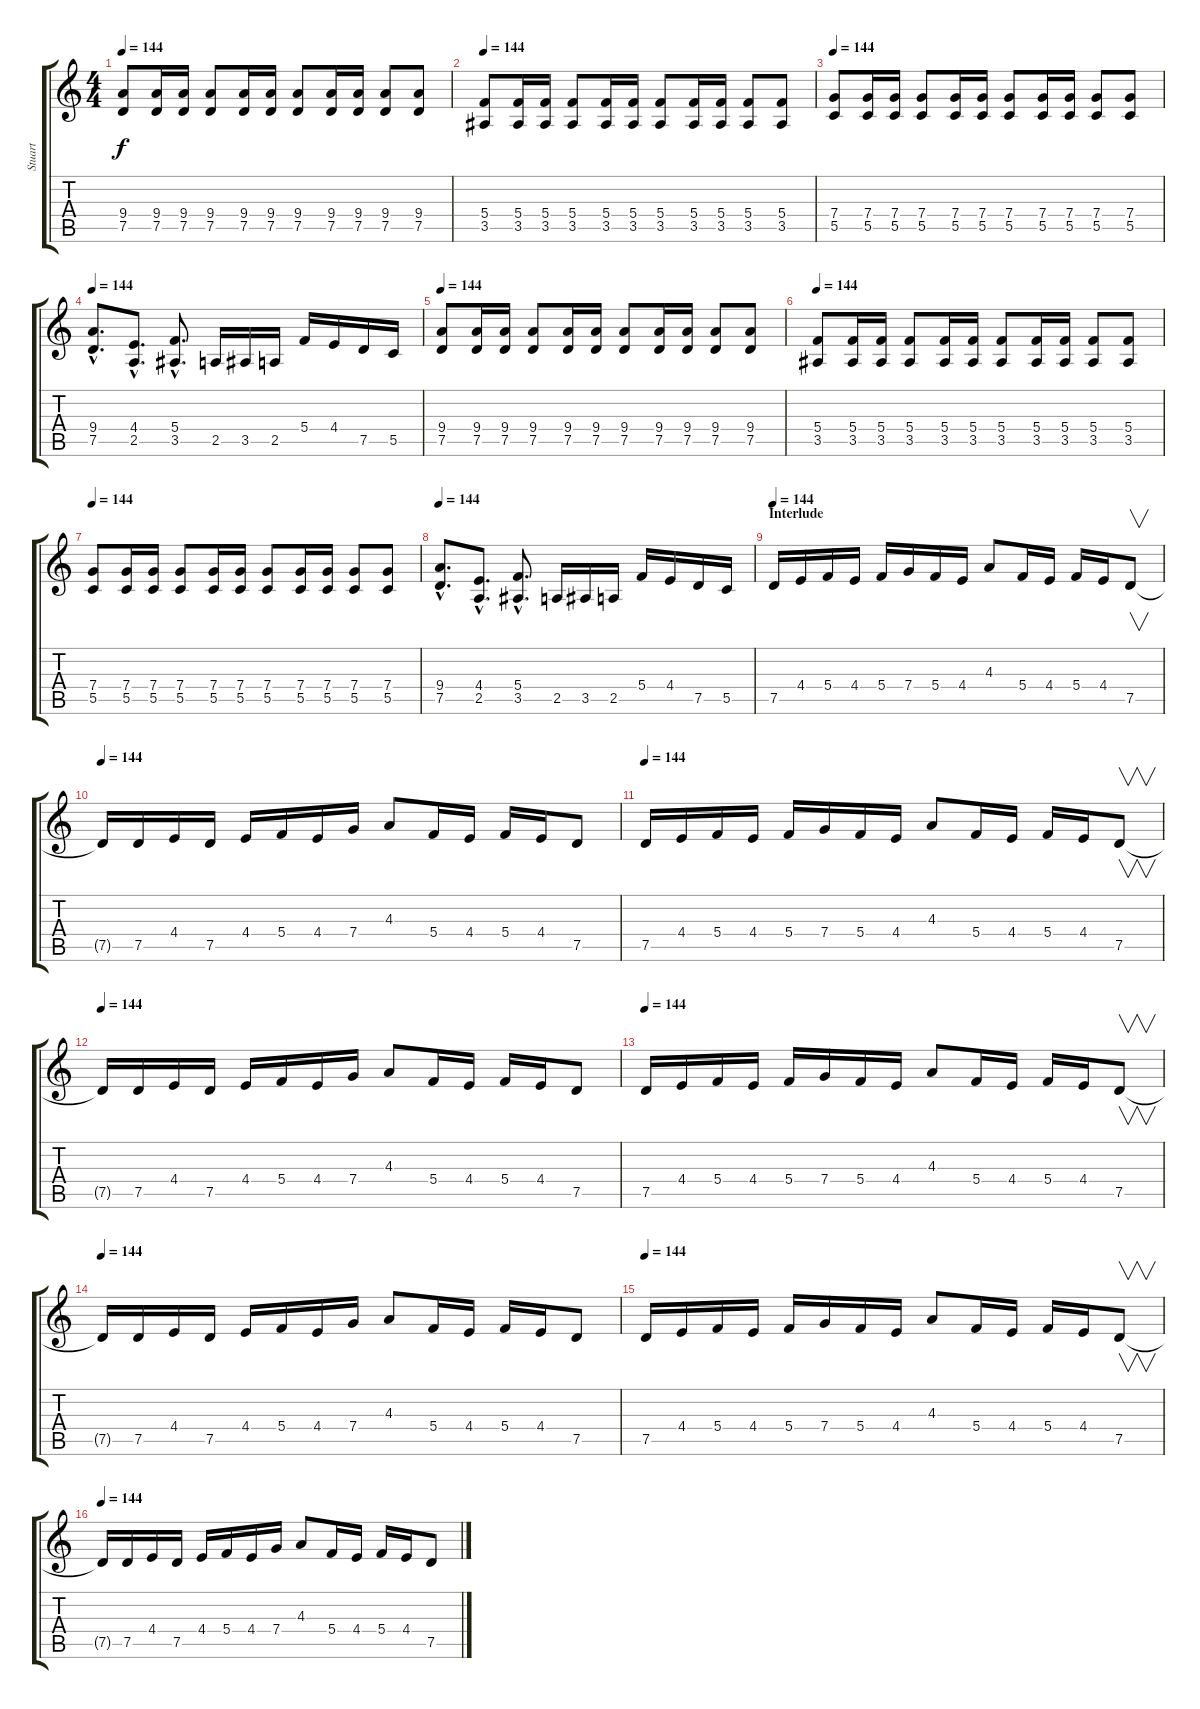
\track ("Stuart" "Stuart") {instrument distortionguitar}
\staff {score tabs}
\tuning (D4 A3 F3 C3 G2 D2) {hide}
\ts (4 4)
\tempo 144
\clef g2
\ks c
(9.4 7.5).8{dy f} (9.4 7.5).16 (9.4 7.5).16 (9.4 7.5).8 (9.4 7.5).16 (9.4 7.5).16 (9.4 7.5).8 (9.4 7.5).16 (9.4 7.5).16 (9.4 7.5).8 (9.4 7.5).8 |
\tempo 144
(5.4 3.5).8 (5.4 3.5).16 (5.4 3.5).16 (5.4 3.5).8 (5.4 3.5).16 (5.4 3.5).16 (5.4 3.5).8 (5.4 3.5).16 (5.4 3.5).16 (5.4 3.5).8 (5.4 3.5).8 |
\tempo 144
(7.4 5.5).8 (7.4 5.5).16 (7.4 5.5).16 (7.4 5.5).8 (7.4 5.5).16 (7.4 5.5).16 (7.4 5.5).8 (7.4 5.5).16 (7.4 5.5).16 (7.4 5.5).8 (7.4 5.5).8 |
\tempo 144
(9.4{hac} 7.5{hac}).8{d} (4.4{hac} 2.5{hac}).8{d} (5.4{hac} 3.5{hac}).8{d} 2.5.16 3.5.16 2.5.16 5.4.16 4.4.16 7.5.16 5.5.16 |
\tempo 144
(9.4 7.5).8 (9.4 7.5).16 (9.4 7.5).16 (9.4 7.5).8 (9.4 7.5).16 (9.4 7.5).16 (9.4 7.5).8 (9.4 7.5).16 (9.4 7.5).16 (9.4 7.5).8 (9.4 7.5).8 |
\tempo 144
(5.4 3.5).8 (5.4 3.5).16 (5.4 3.5).16 (5.4 3.5).8 (5.4 3.5).16 (5.4 3.5).16 (5.4 3.5).8 (5.4 3.5).16 (5.4 3.5).16 (5.4 3.5).8 (5.4 3.5).8 |
\tempo 144
(7.4 5.5).8 (7.4 5.5).16 (7.4 5.5).16 (7.4 5.5).8 (7.4 5.5).16 (7.4 5.5).16 (7.4 5.5).8 (7.4 5.5).16 (7.4 5.5).16 (7.4 5.5).8 (7.4 5.5).8 |
\tempo 144
(9.4{hac} 7.5{hac}).8{d} (4.4{hac} 2.5{hac}).8{d} (5.4{hac} 3.5{hac}).8{d} 2.5.16 3.5.16 2.5.16 5.4.16 4.4.16 7.5.16 5.5.16 |
\section ("" "Interlude")
\tempo 144
7.5.16 4.4.16 5.4.16 4.4.16 5.4.16 7.4.16 5.4.16 4.4.16 4.3.8 5.4.16 4.4.16 5.4.16 4.4.16 7.5.8{v} |
\tempo 144
7.5{t}.16 7.5.16 4.4.16 7.5.16 4.4.16 5.4.16 4.4.16 7.4.16 4.3.8 5.4.16 4.4.16 5.4.16 4.4.16 7.5.8 |
\tempo 144
7.5.16 4.4.16 5.4.16 4.4.16 5.4.16 7.4.16 5.4.16 4.4.16 4.3.8 5.4.16 4.4.16 5.4.16 4.4.16 7.5.8{v} |
\tempo 144
7.5{t}.16 7.5.16 4.4.16 7.5.16 4.4.16 5.4.16 4.4.16 7.4.16 4.3.8 5.4.16 4.4.16 5.4.16 4.4.16 7.5.8 |
\tempo 144
7.5.16 4.4.16 5.4.16 4.4.16 5.4.16 7.4.16 5.4.16 4.4.16 4.3.8 5.4.16 4.4.16 5.4.16 4.4.16 7.5.8{v} |
\tempo 144
7.5{t}.16 7.5.16 4.4.16 7.5.16 4.4.16 5.4.16 4.4.16 7.4.16 4.3.8 5.4.16 4.4.16 5.4.16 4.4.16 7.5.8 |
\tempo 144
7.5.16 4.4.16 5.4.16 4.4.16 5.4.16 7.4.16 5.4.16 4.4.16 4.3.8 5.4.16 4.4.16 5.4.16 4.4.16 7.5.8{v} |
\tempo 144
7.5{t}.16 7.5.16 4.4.16 7.5.16 4.4.16 5.4.16 4.4.16 7.4.16 4.3.8 5.4.16 4.4.16 5.4.16 4.4.16 7.5.8
